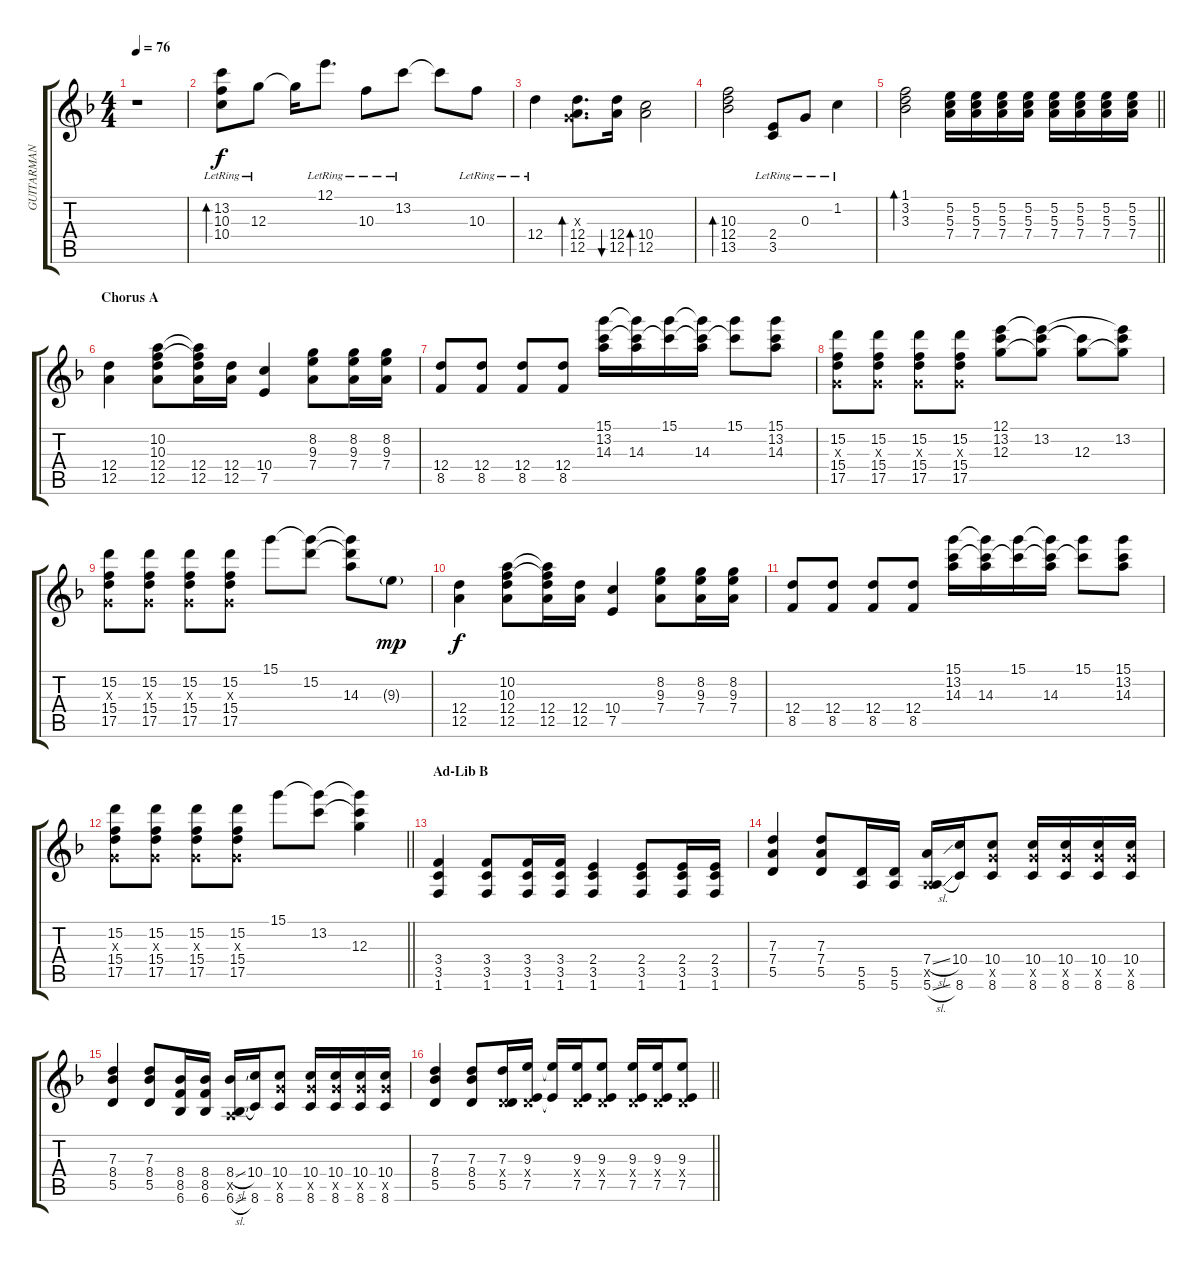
\track ("GUITARMAN" "GUITARMAN") {instrument distortionguitar}
\staff {score tabs}
\tuning (E4 B3 G3 D3 A2 E2) {hide}
\ts (4 4)
\tempo 76
\clef g2
\ks f
r.1{dy f} |
(13.2{lr} 10.3{lr} 10.4{lr}).8{bd 60 volume 12 instrument electricguitarclean} 12.3{lr}.8 12.3{t}.16 12.1{lr}.8{d} 10.3{lr}.8 13.2{lr}.8 13.2{t}.8 10.3{lr}.8 |
12.4{lr}.4 (0.3{x} 12.4 12.5).8{d bd 240} (12.4 12.5).16{bu 60} (10.4 12.5).2{bd 60} |
(10.3 12.4 13.5).2{bd 120} (2.4{lr} 3.5{lr}).8 0.3{lr}.8 1.2{lr}.4 |
\barLineRight lightlight
(1.1 3.2 3.3).2{bd 120} (5.2 5.3 7.4).16{instrument distortionguitar} (5.2 5.3 7.4).16 (5.2 5.3 7.4).16 (5.2 5.3 7.4).16 (5.2 5.3 7.4).16 (5.2 5.3 7.4).16 (5.2 5.3 7.4).16 (5.2 5.3 7.4).16 |
\section ("" "Chorus A")
(12.4 12.5).4 (10.2 10.3 12.4 12.5).8 (10.2{t} 10.3{t} 12.4 12.5).16 (12.4 12.5).16 (10.4 7.5).4 (8.2 9.3 7.4).8 (8.2 9.3 7.4).16 (8.2 9.3 7.4).16 |
(12.4 8.5).8 (12.4 8.5).8 (12.4 8.5).8 (12.4 8.5).8 (15.1 13.2 14.3).16 (15.1{t} 13.2{t} 14.3).16 (15.1 13.2{t}).16 (15.1{t} 13.2{t} 14.3).16 (15.1 13.2{t}).8 (15.1 13.2 14.3).8 |
(15.2 0.3{x} 15.4 17.5).8 (15.2 0.3{x} 15.4 17.5).8 (15.2 0.3{x} 15.4 17.5).8 (15.2 0.3{x} 15.4 17.5).8 (12.1 13.2 12.3).8 (12.1{t} 13.2 12.3{t}).8 (13.2{t} 12.3).8 (12.1{t} 13.2 12.3{t}).8 |
(15.2 0.3{x} 15.4 17.5).8 (15.2 0.3{x} 15.4 17.5).8 (15.2 0.3{x} 15.4 17.5).8 (15.2 0.3{x} 15.4 17.5).8 15.1.8 (15.1{t} 15.2).8 (15.1{t} 15.2{t} 14.3).8 9.3{g}.8{dy mp} |
(12.4 12.5).4{dy f} (10.2 10.3 12.4 12.5).8 (10.2{t} 10.3{t} 12.4 12.5).16 (12.4 12.5).16 (10.4 7.5).4 (8.2 9.3 7.4).8 (8.2 9.3 7.4).16 (8.2 9.3 7.4).16 |
(12.4 8.5).8 (12.4 8.5).8 (12.4 8.5).8 (12.4 8.5).8 (15.1 13.2 14.3).16 (15.1{t} 13.2{t} 14.3).16 (15.1 13.2{t}).16 (15.1{t} 13.2{t} 14.3).16 (15.1 13.2{t}).8 (15.1 13.2 14.3).8 |
\barLineRight lightlight
(15.2 0.3{x} 15.4 17.5).8 (15.2 0.3{x} 15.4 17.5).8 (15.2 0.3{x} 15.4 17.5).8 (15.2 0.3{x} 15.4 17.5).8 15.1.8 (15.1{t} 13.2).8 (15.1{t} 13.2{t} 12.3).4 |
\section ("" "Ad-Lib B")
(3.4 3.5 1.6).4 (3.4 3.5 1.6).8 (3.4 3.5 1.6).16 (3.4 3.5 1.6).16 (2.4 3.5 1.6).4 (2.4 3.5 1.6).8 (2.4 3.5 1.6).16 (2.4 3.5 1.6).16 |
(7.3 7.4 5.5).4 (7.3 7.4 5.5).8 (5.5 5.6).16 (5.5 5.6).16 (7.4{sl} 0.5{x} 5.6{sl}).16 (10.4 8.6).16 (10.4 10.5{x} 8.6).8 (10.4 10.5{x} 8.6).16 (10.4 10.5{x} 8.6).16 (10.4 10.5{x} 8.6).16 (10.4 10.5{x} 8.6).16 |
(7.3 8.4 5.5).4 (7.3 8.4 5.5).8 (8.4 8.5 6.6).16 (8.4 8.5 6.6).16 (8.4{sl} 0.5{x} 6.6{sl}).16 (10.4 8.6).16 (10.4 10.5{x} 8.6).8 (10.4 10.5{x} 8.6).16 (10.4 10.5{x} 8.6).16 (10.4 10.5{x} 8.6).16 (10.4 10.5{x} 8.6).16 |
\barLineRight lightlight
(7.3 8.4 5.5).4 (7.3 8.4 5.5).8 (7.3 0.4{x} 5.5).16 (9.3 0.4{x} 7.5).16 (9.3{t} 7.5{t}).16 (9.3 0.4{x} 7.5).16 (9.3 0.4{x} 7.5).8 (9.3 0.4{x} 7.5).16 (9.3 0.4{x} 7.5).16 (9.3 0.4{x} 7.5).8
